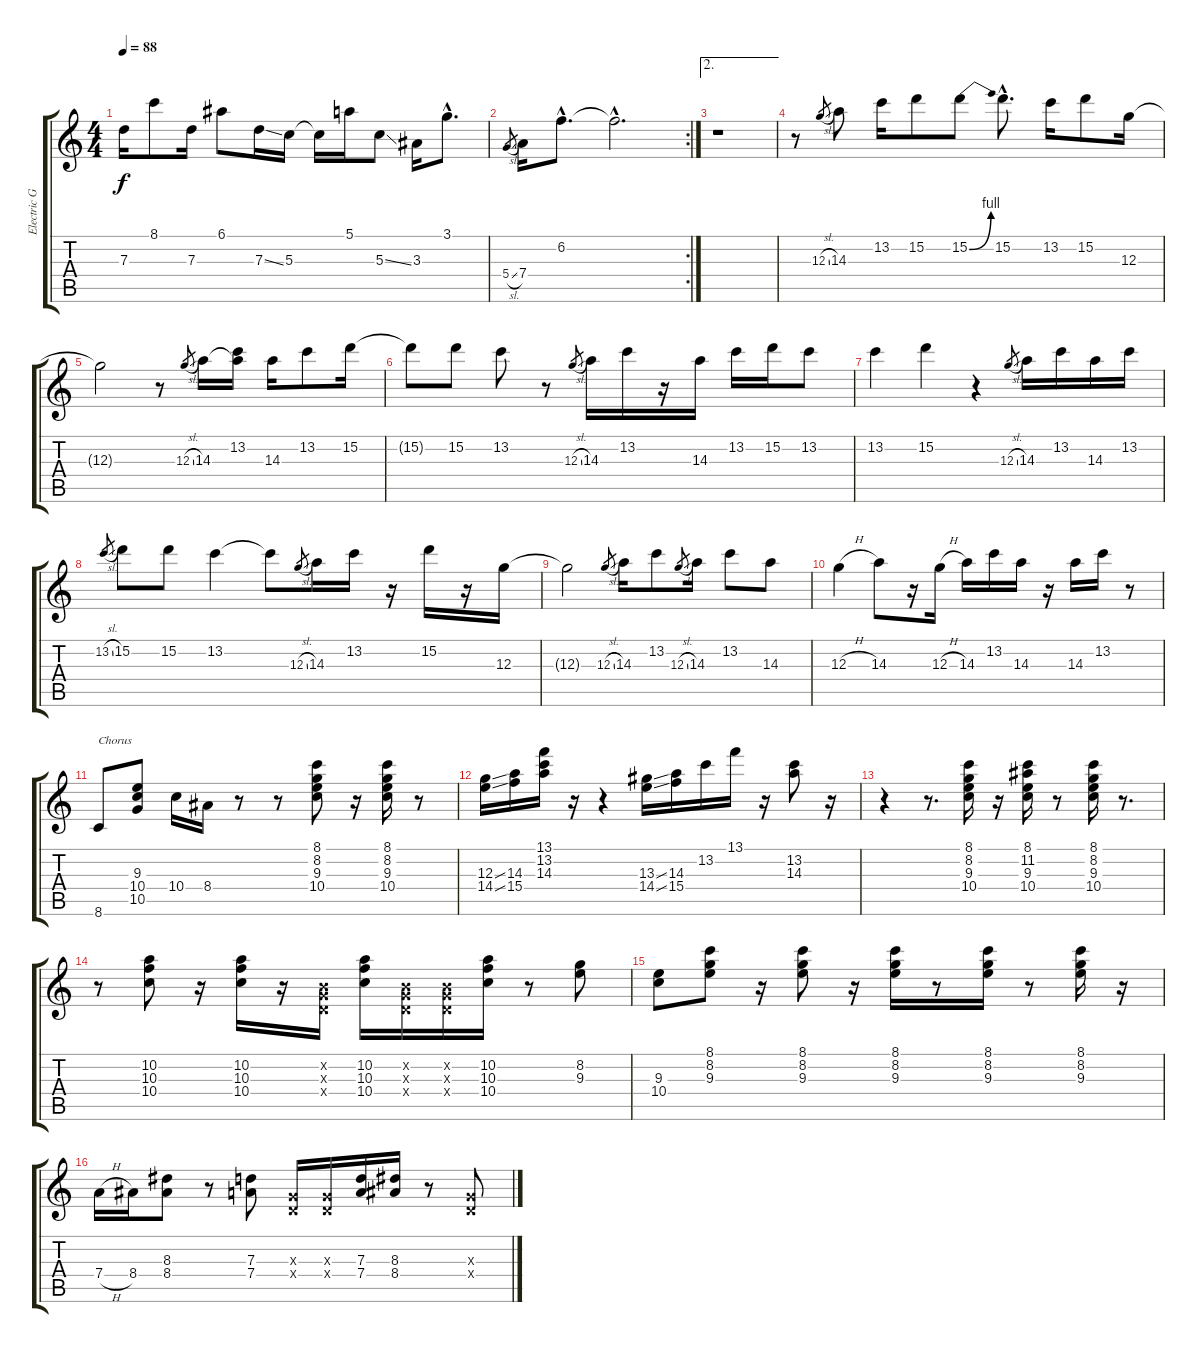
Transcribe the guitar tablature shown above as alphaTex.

\track ("Electric Guitar" "Electric G") {instrument electricguitarjazz}
\staff {score tabs}
\tuning (E4 B3 G3 D3 A2 E2) {hide}
\ts (4 4)
\tempo 88
\clef g2
\ks c
7.3.16{dy f} 8.1.8 7.3.16 6.1.8 7.3{ss}.16 5.3.16 5.3{t}.16 5.1.16 5.3{ss}.8 3.3.16 3.1{hac}.8{d} |
\rc 2
5.4{sl}.8{gr} 7.4.16 6.2{hac}.8{d} 6.2{hac t}.2{d} |
\ae 2
r.1 |
r.8 12.3{sl}.8{gr} 14.3.8 13.2.16 15.2.8 15.2{be (bend 0 0 60 4)}.8 15.2{hac}.8{d} 13.2.16 15.2.8 12.3.16 |
12.3{t}.2 r.8 12.3{sl}.8{gr} 14.3.16 (13.2 14.3{t}).16 14.3.16 13.2.8 15.2.16 |
15.2{t}.8 15.2.8 13.2.8 r.8 12.3{sl}.8{gr} 14.3.16 13.2.16 r.16 14.3.16 13.2.16 15.2.16 13.2.8 |
13.2.4 15.2.4 r.4 12.3{sl}.8{gr} 14.3.16 13.2.16 14.3.16 13.2.16 |
13.2{sl}.8{gr} 15.2.8 15.2.8 13.2.4 13.2{t}.8 12.3{sl}.8{gr} 14.3.16 13.2.16 r.16 15.2.16 r.16 12.3.16 |
12.3{t}.2 12.3{sl}.8{gr} 14.3.16 13.2.8 12.3{sl}.8{gr} 14.3.16 13.2.8 14.3.8 |
12.3{h}.4 14.3.8 r.16 12.3{h}.16 14.3.16 13.2.16 14.3.16 r.16 14.3.16 13.2.16 r.8 |
8.6.8{txt "Chorus"} (9.3 10.4 10.5).8 10.4.16 8.4.16 r.8 r.8 (8.1 8.2 9.3 10.4).8 r.16 (8.1 8.2 9.3 10.4).16 r.8 |
(12.3{ss} 14.4{ss}).16 (14.3 15.4).16 (13.1 13.2 14.3).16 r.16 r.4 (13.3{ss} 14.4{ss}).16 (14.3 15.4).16 13.2.16 13.1.16 r.16 (13.2 14.3).8 r.16 |
r.4 r.8{d} (8.1 8.2 9.3 10.4).16 r.16 (8.1 11.2 9.3 10.4).16 r.8 (8.1 8.2 9.3 10.4).16 r.8{d} |
r.8 (10.2 10.3 10.4).8 r.16 (10.2 10.3 10.4).16 r.16 (0.2{x} 0.3{x} 0.4{x}).16 (10.2 10.3 10.4).16 (0.2{x} 0.3{x} 0.4{x}).16 (0.2{x} 0.3{x} 0.4{x}).16 (10.2 10.3 10.4).16 r.8 (8.2 9.3).8 |
(9.3 10.4).8 (8.1 8.2 9.3).8 r.16 (8.1 8.2 9.3).8 r.16 (8.1 8.2 9.3).16 r.8 (8.1 8.2 9.3).16 r.8 (8.1 8.2 9.3).16 r.16 |
7.4{h}.16 8.4.16 (8.3 8.4).8 r.8 (7.3 7.4).8 (0.3{x} 0.4{x}).16 (0.3{x} 0.4{x}).16 (7.3 7.4).16 (8.3 8.4).16 r.8 (0.3{x} 0.4{x}).8
